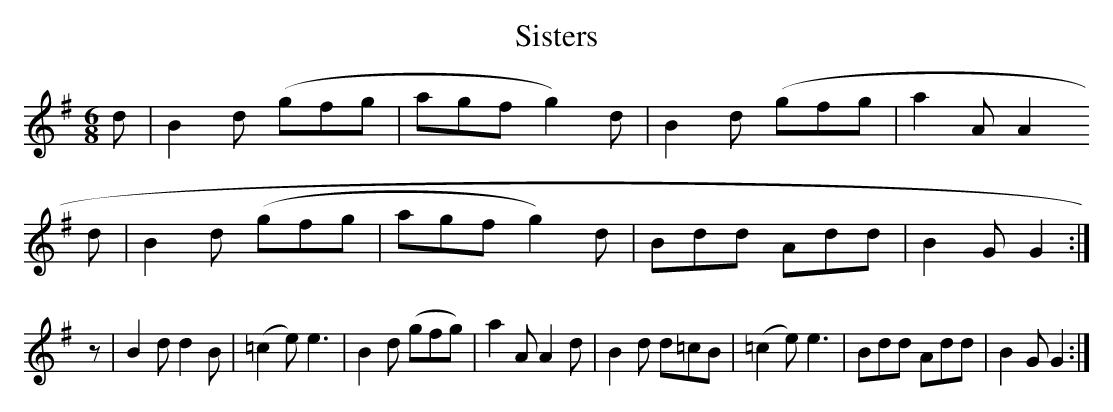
X:1
T:Sisters
M:6/8
L:1/8
K:G
d|B2d (gfg |  agf  g2)d|B2d (gfg |a2A A2
d|B2d (gfg |  agf  g2)d|Bdd  Add |B2G G2 :|
z|B2d  d2 B|(=c2e) e3  |B2d (gfg)|a2A A2d |\
B2d  d=cB|(=c2e) e3  |Bdd  Add |B2G G2 :|
